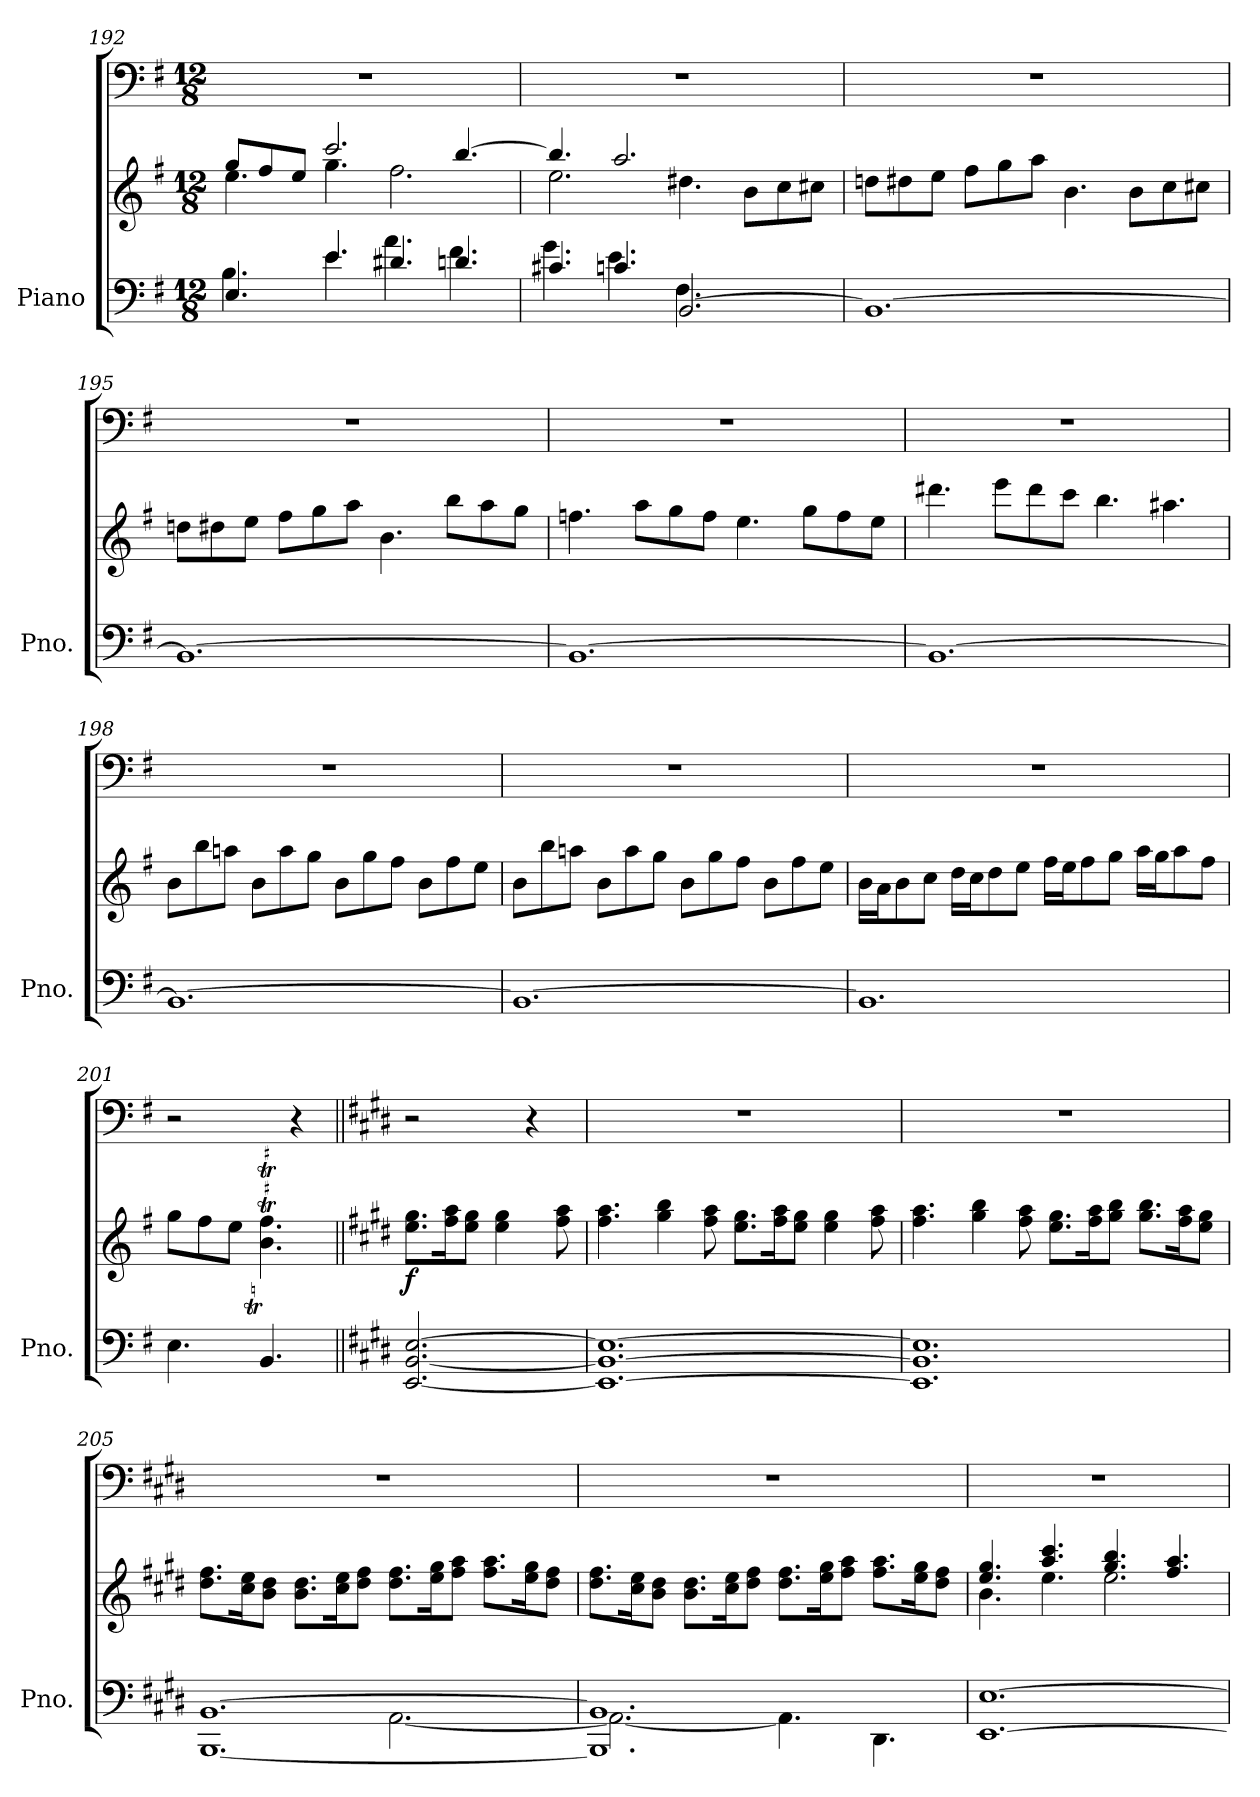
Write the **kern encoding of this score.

**kern	**kern	**kern	**dynam
*part1	*part1	*part1	*part1
*staff3	*staff2	*staff1	*staff1/2/3
*I"Piano	*	*	*
*I'Pno.	*	*	*
*clefF4	*clefG2	*clefF4	*
*k[f#]	*k[f#]	*k[f#]	*
*M12/8	*M12/8	*M12/8	*
=192	=192	=192	=192
*^	*^	*	*
4.E/	4.B\	8gg/L	4.ee\	1.r	.
.	.	8ff#/	.	.	.
.	.	8ee/J	.	.	.
4.e/	4.e\	2.ccc/	4.gg\	.	.
4.d#X/	4.a\	.	2.ff#\	.	.
4.dn/	4.f#\	[4.bb/	.	.	.
=193	=193	=193	=193	=193	=193
4.c#X/	4.g\	4.bb/]	2.ee\	1.r	.
4.cn/	4.e\	2.aa/	.	.	.
[2.BB/	4.F#\	.	4.dd#X\	.	.
.	4.ryy	8b\L	4.ryy	.	.
.	.	8cc\	.	.	.
.	.	8cc#X\J	.	.	.
*	*	*v	*v	*	*
!!LO:PB:g=z
=194	=194	=194	=194	=194
1.BB_	1.ryy	8ddni\L	1.r	.
.	.	8dd#X\	.	.
.	.	8ee\J	.	.
.	.	8ff#\L	.	.
.	.	8gg\	.	.
.	.	8aa\J	.	.
.	.	4.b\	.	.
.	.	8b\L	.	.
.	.	8cc\	.	.
.	.	8cc#X\J	.	.
=195	=195	=195	=195	=195
1.BB_	1.ryy	8ddni\L	1.r	.
.	.	8dd#X\	.	.
.	.	8ee\J	.	.
.	.	8ff#\L	.	.
.	.	8gg\	.	.
.	.	8aa\J	.	.
.	.	4.b\	.	.
.	.	8bb\L	.	.
.	.	8aa\	.	.
.	.	8gg\J	.	.
=196	=196	=196	=196	=196
1.BB_	1.ryy	4.ffn\	1.r	.
.	.	8aa\L	.	.
.	.	8gg\	.	.
.	.	8ff\J	.	.
.	.	4.ee\	.	.
.	.	8gg\L	.	.
.	.	8ff\	.	.
.	.	8ee\J	.	.
!!LO:LB:g=z
=197	=197	=197	=197	=197
1.BB_	1.ryy	4.ddd#X\	1.r	.
.	.	8eee\L	.	.
.	.	8ddd#\	.	.
.	.	8ccc\J	.	.
.	.	4.bb\	.	.
.	.	4.aa#X\	.	.
!!LO:LB:g=z
=198	=198	=198	=198	=198
1.BB_	1.ryy	8b\L	1.r	.
.	.	8bb\	.	.
.	.	8aani\J	.	.
.	.	8b\L	.	.
.	.	8aa\	.	.
.	.	8gg\J	.	.
.	.	8b\L	.	.
.	.	8gg\	.	.
.	.	8ff#\J	.	.
.	.	8b\L	.	.
.	.	8ff#\	.	.
.	.	8ee\J	.	.
=199	=199	=199	=199	=199
!	!	!	!	!LO:DY:b=2
!	!	!	!	!LO:DY:n=1:b=2
!	!	!	!	!LO:DY:n=2:b=2
1.BB_	1.ryy	8b\L	1.r	other-dynamics p other-dynamics
.	.	8bb\	.	.
.	.	8aani\J	.	.
.	.	8b\L	.	.
.	.	8aa\	.	.
.	.	8gg\J	.	.
.	.	8b\L	.	.
.	.	8gg\	.	.
.	.	8ff#\J	.	.
.	.	8b\L	.	.
.	.	8ff#\	.	.
.	.	8ee\J	.	.
=200	=200	=200	=200	=200
!	!	!	!	!LO:DY:b=2
!	!	!	!	!LO:DY:n=1:b=2
!	!	!	!	!LO:DY:n=2:b=2
1.BB]	1.ryy	16b\LL	1.r	other-dynamics f other-dynamics
.	.	16a\J	.	.
.	.	8b\	.	.
.	.	8cc\J	.	.
.	.	16dd\LL	.	.
.	.	16cc\J	.	.
.	.	8dd\	.	.
.	.	8ee\J	.	.
.	.	16ff#\LL	.	.
.	.	16ee\J	.	.
.	.	8ff#\	.	.
.	.	8gg\J	.	.
.	.	16aa\LL	.	.
.	.	16gg\J	.	.
.	.	8aa\	.	.
.	.	8ff#\J	.	.
!!LO:LB:g=z
=201	=201	=201	=201	=201
*	*	*^	*	*
4.E\	2.ryy	8gg\L	4.ryy	2r	.
.	.	8ff#\	.	.	.
.	.	8ee\J	.	.	.
4.BB/	.	4.b\T 4.ff#\T	4.ff#t\yy	.	.
.	.	.	.	4r	.
*	*	*v	*v	*	*
=202||	=202||	=202||	=202||	=202||
*k[f#c#g#d#]	*	*k[f#c#g#d#]	*k[f#c#g#d#]	*
!	!	!	!	!LO:DY:b=2
[2.EE/ [2.BB/ [2.E/	2.ryy	8.ee\ 8.gg#\L	2r	f
.	.	16ff#\ 16aa\K	.	.
.	.	8ee\ 8gg#\J	.	.
.	.	4ee\ 4gg#\	.	.
.	.	.	4r	.
.	.	8ff#\ 8aa\	.	.
=203	=203	=203	=203	=203
1.EE_ 1.BB_ 1.E_	1.ryy	4.ff#\ 4.aa\	1.r	.
.	.	4gg#\ 4bb\	.	.
.	.	8ff#\ 8aa\	.	.
.	.	8.ee\ 8.gg#\L	.	.
.	.	16ff#\ 16aa\K	.	.
.	.	8ee\ 8gg#\J	.	.
.	.	4ee\ 4gg#\	.	.
.	.	8ff#\ 8aa\	.	.
=204	=204	=204	=204	=204
1.EE] 1.BB] 1.E]	1.ryy	4.ff#\ 4.aa\	1.r	.
.	.	4gg#\ 4bb\	.	.
.	.	8ff#\ 8aa\	.	.
.	.	8.ee\ 8.gg#\L	.	.
.	.	16ff#\ 16aa\K	.	.
.	.	8gg#\ 8bb\J	.	.
.	.	8.gg#\ 8.bb\L	.	.
.	.	16ff#\ 16aa\K	.	.
.	.	8ee\ 8gg#\J	.	.
!!LO:PB:g=z
=205	=205	=205	=205	=205
[1.BBB [1.BB	2.ryy	8.dd#\ 8.ff#\L	1.r	.
.	.	16cc#\ 16ee\K	.	.
.	.	8b\ 8dd#\J	.	.
.	.	8.b\ 8.dd#\L	.	.
.	.	16cc#\ 16ee\K	.	.
.	.	8dd#\ 8ff#\J	.	.
.	[2.AA\	8.dd#\ 8.ff#\L	.	.
.	.	16ee\ 16gg#\K	.	.
.	.	8ff#\ 8aa\J	.	.
.	.	8.ff#\ 8.aa\L	.	.
.	.	16ee\ 16gg#\K	.	.
.	.	8dd#\ 8ff#\J	.	.
=206	=206	=206	=206	=206
1.BBB] 1.BB]	2.AA\_	8.dd#\ 8.ff#\L	1.r	.
.	.	16cc#\ 16ee\K	.	.
.	.	8b\ 8dd#\J	.	.
.	.	8.b\ 8.dd#\L	.	.
.	.	16cc#\ 16ee\K	.	.
.	.	8dd#\ 8ff#\J	.	.
.	4.AA\]	8.dd#\ 8.ff#\L	.	.
.	.	16ee\ 16gg#\K	.	.
.	.	8ff#\ 8aa\J	.	.
.	4.DD#\	8.ff#\ 8.aa\L	.	.
.	.	16ee\ 16gg#\K	.	.
.	.	8dd#\ 8ff#\J	.	.
=207	=207	=207	=207	=207
*	*	*^	*	*
[1.EE [1.E	1.ryy	4.ee/ 4.gg#/	4.b\	1.r	.
.	.	4.aa/ 4.ccc#/	4.ee\	.	.
.	.	4.gg#/ 4.bb/	2.ee\	.	.
.	.	4.ff#/ 4.aa/	.	.	.
*v	*v	*	*	*	*
*	*v	*v	*	*
=	=	=	=
*-	*-	*-	*-
